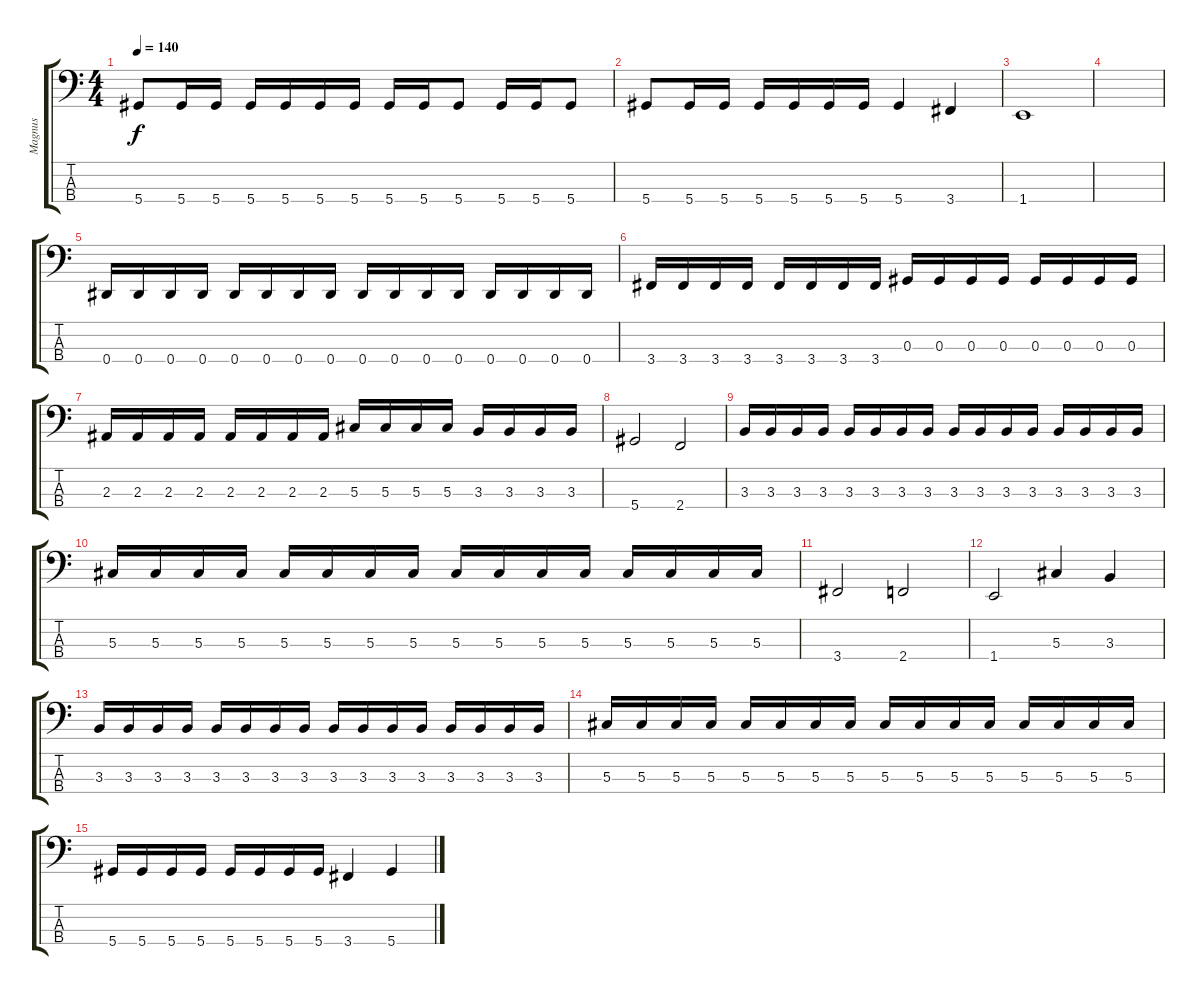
\track ("Magnus" "Magnus") {instrument electricbassfinger}
\staff {score tabs}
\tuning (Gb2 Db2 Ab1 Eb1) {hide}
\ts (4 4)
\tempo 140
\clef f4
\ks c
5.4.8{dy f} 5.4.16 5.4.16 5.4.16 5.4.16 5.4.16 5.4.16 5.4.16 5.4.16 5.4.8 5.4.16 5.4.16 5.4.8 |
5.4.8 5.4.16 5.4.16 5.4.16 5.4.16 5.4.16 5.4.16 5.4.4 3.4.4 |
1.4.1 |
|
0.4.16 0.4.16 0.4.16 0.4.16 0.4.16 0.4.16 0.4.16 0.4.16 0.4.16 0.4.16 0.4.16 0.4.16 0.4.16 0.4.16 0.4.16 0.4.16 |
3.4.16 3.4.16 3.4.16 3.4.16 3.4.16 3.4.16 3.4.16 3.4.16 0.3.16 0.3.16 0.3.16 0.3.16 0.3.16 0.3.16 0.3.16 0.3.16 |
2.3.16 2.3.16 2.3.16 2.3.16 2.3.16 2.3.16 2.3.16 2.3.16 5.3.16 5.3.16 5.3.16 5.3.16 3.3.16 3.3.16 3.3.16 3.3.16 |
5.4.2 2.4.2 |
3.3.16 3.3.16 3.3.16 3.3.16 3.3.16 3.3.16 3.3.16 3.3.16 3.3.16 3.3.16 3.3.16 3.3.16 3.3.16 3.3.16 3.3.16 3.3.16 |
5.3.16 5.3.16 5.3.16 5.3.16 5.3.16 5.3.16 5.3.16 5.3.16 5.3.16 5.3.16 5.3.16 5.3.16 5.3.16 5.3.16 5.3.16 5.3.16 |
3.4.2 2.4.2 |
1.4.2 5.3.4 3.3.4 |
3.3.16 3.3.16 3.3.16 3.3.16 3.3.16 3.3.16 3.3.16 3.3.16 3.3.16 3.3.16 3.3.16 3.3.16 3.3.16 3.3.16 3.3.16 3.3.16 |
5.3.16 5.3.16 5.3.16 5.3.16 5.3.16 5.3.16 5.3.16 5.3.16 5.3.16 5.3.16 5.3.16 5.3.16 5.3.16 5.3.16 5.3.16 5.3.16 |
5.4.16 5.4.16 5.4.16 5.4.16 5.4.16 5.4.16 5.4.16 5.4.16 3.4.4 5.4.4
